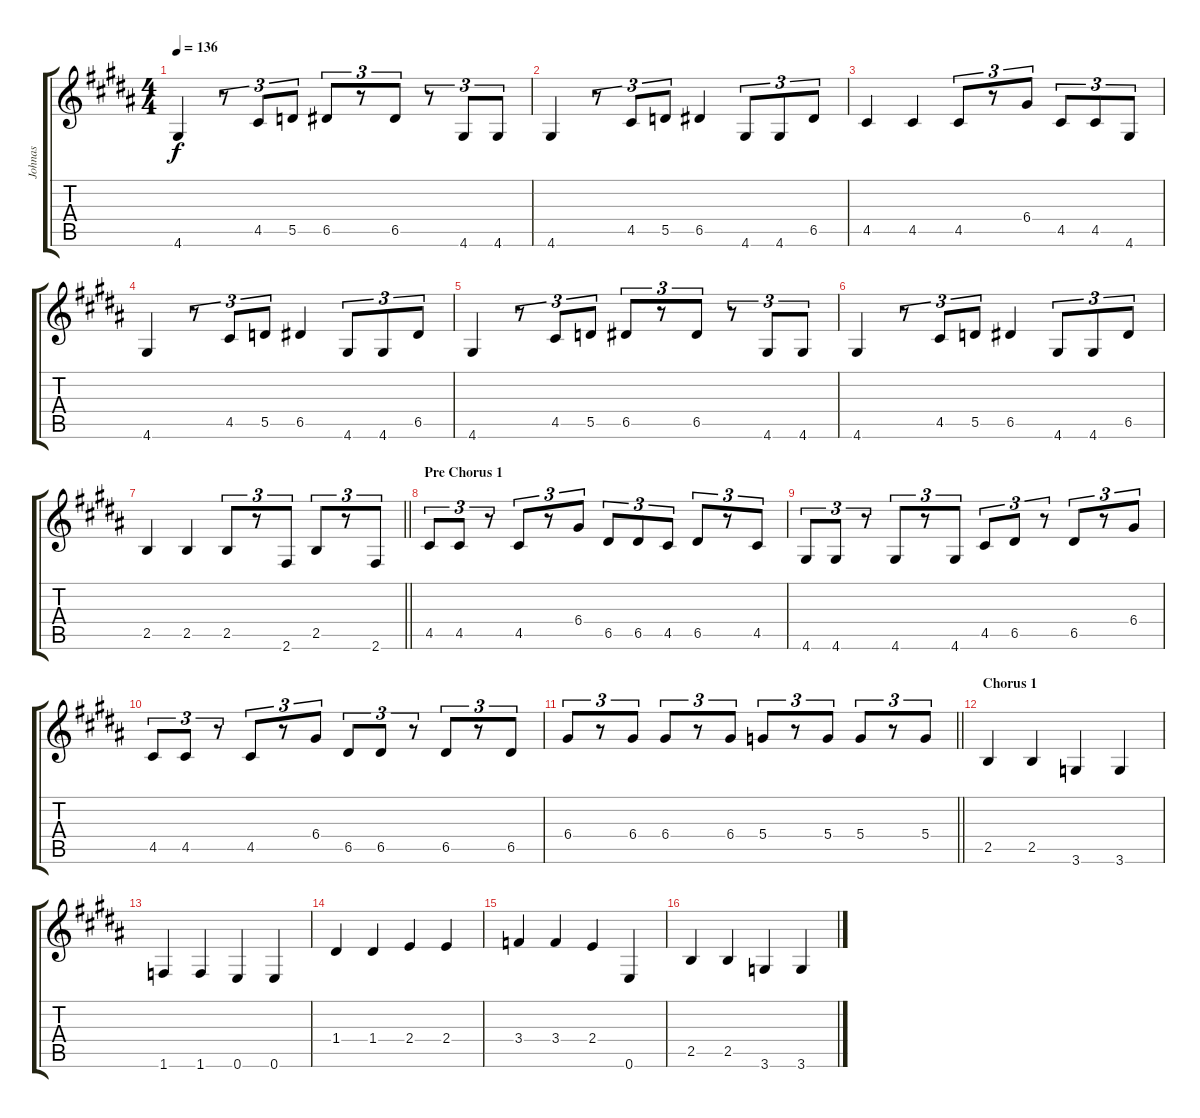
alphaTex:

\track ("Johnas" "Johnas") {instrument electricbasspick}
\staff {score tabs}
\tuning (E4 B3 G3 D3 A2 E2) {hide}
\ts (4 4)
\tempo 136
\clef g2
\ks b
4.6.4{dy f} r.8{tu (3 2)} 4.5.8{tu (3 2)} 5.5.8{tu (3 2)} 6.5.8{tu (3 2)} r.8{tu (3 2)} 6.5.8{tu (3 2)} r.8{tu (3 2)} 4.6.8{tu (3 2)} 4.6.8{tu (3 2)} |
4.6.4 r.8{tu (3 2)} 4.5.8{tu (3 2)} 5.5.8{tu (3 2)} 6.5.4 4.6.8{tu (3 2)} 4.6.8{tu (3 2)} 6.5.8{tu (3 2)} |
4.5.4 4.5.4 4.5.8{tu (3 2)} r.8{tu (3 2)} 6.4.8{tu (3 2)} 4.5.8{tu (3 2)} 4.5.8{tu (3 2)} 4.6.8{tu (3 2)} |
4.6.4 r.8{tu (3 2)} 4.5.8{tu (3 2)} 5.5.8{tu (3 2)} 6.5.4 4.6.8{tu (3 2)} 4.6.8{tu (3 2)} 6.5.8{tu (3 2)} |
4.6.4 r.8{tu (3 2)} 4.5.8{tu (3 2)} 5.5.8{tu (3 2)} 6.5.8{tu (3 2)} r.8{tu (3 2)} 6.5.8{tu (3 2)} r.8{tu (3 2)} 4.6.8{tu (3 2)} 4.6.8{tu (3 2)} |
4.6.4 r.8{tu (3 2)} 4.5.8{tu (3 2)} 5.5.8{tu (3 2)} 6.5.4 4.6.8{tu (3 2)} 4.6.8{tu (3 2)} 6.5.8{tu (3 2)} |
\barLineRight lightlight
2.5.4 2.5.4 2.5.8{tu (3 2)} r.8{tu (3 2)} 2.6.8{tu (3 2)} 2.5.8{tu (3 2)} r.8{tu (3 2)} 2.6.8{tu (3 2)} |
\section ("" "Pre Chorus 1")
4.5.8{tu (3 2)} 4.5.8{tu (3 2)} r.8{tu (3 2)} 4.5.8{tu (3 2)} r.8{tu (3 2)} 6.4.8{tu (3 2)} 6.5.8{tu (3 2)} 6.5.8{tu (3 2)} 4.5.8{tu (3 2)} 6.5.8{tu (3 2)} r.8{tu (3 2)} 4.5.8{tu (3 2)} |
4.6.8{tu (3 2)} 4.6.8{tu (3 2)} r.8{tu (3 2)} 4.6.8{tu (3 2)} r.8{tu (3 2)} 4.6.8{tu (3 2)} 4.5.8{tu (3 2)} 6.5.8{tu (3 2)} r.8{tu (3 2)} 6.5.8{tu (3 2)} r.8{tu (3 2)} 6.4.8{tu (3 2)} |
4.5.8{tu (3 2)} 4.5.8{tu (3 2)} r.8{tu (3 2)} 4.5.8{tu (3 2)} r.8{tu (3 2)} 6.4.8{tu (3 2)} 6.5.8{tu (3 2)} 6.5.8{tu (3 2)} r.8{tu (3 2)} 6.5.8{tu (3 2)} r.8{tu (3 2)} 6.5.8{tu (3 2)} |
\barLineRight lightlight
6.4.8{tu (3 2)} r.8{tu (3 2)} 6.4.8{tu (3 2)} 6.4.8{tu (3 2)} r.8{tu (3 2)} 6.4.8{tu (3 2)} 5.4.8{tu (3 2)} r.8{tu (3 2)} 5.4.8{tu (3 2)} 5.4.8{tu (3 2)} r.8{tu (3 2)} 5.4.8{tu (3 2)} |
\section ("" "Chorus 1")
2.5.4 2.5.4 3.6.4 3.6.4 |
1.6.4 1.6.4 0.6.4 0.6.4 |
1.4.4 1.4.4 2.4.4 2.4.4 |
3.4.4 3.4.4 2.4.4 0.6.4 |
2.5.4 2.5.4 3.6.4 3.6.4
